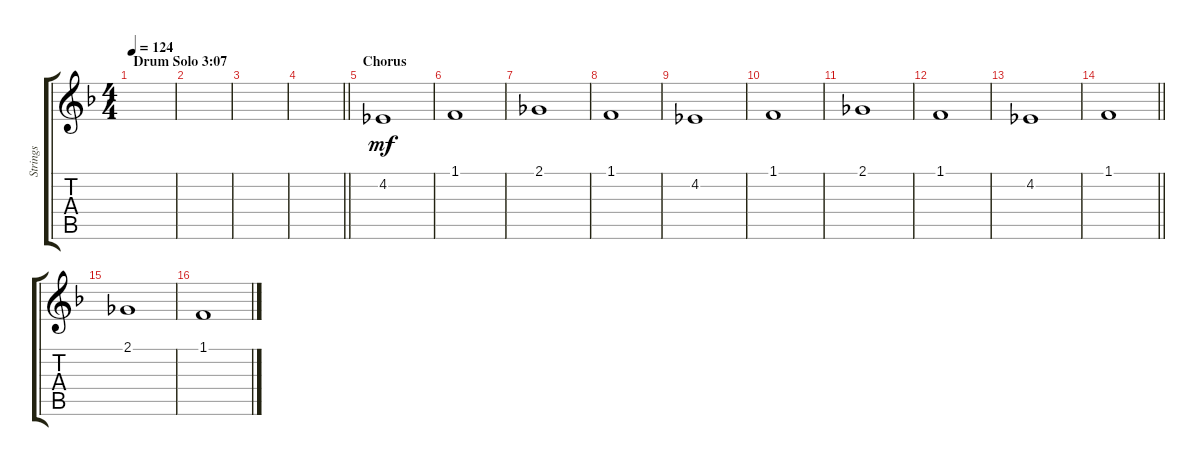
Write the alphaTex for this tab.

\track ("Strings" "Strings") {instrument stringensemble1}
\staff {score tabs}
\tuning (E4 B3 G3 D3 A2 E2) {hide}
\ts (4 4)
\section ("" "Drum Solo 3:07")
\tempo 124
\clef g2
\ks f
|
|
|
\barLineRight lightlight
|
\section ("" "Chorus")
4.2.1{dy mf} |
1.1.1 |
2.1.1 |
1.1.1 |
4.2.1 |
1.1.1 |
2.1.1 |
1.1.1 |
4.2.1 |
\barLineRight lightlight
1.1.1 |
2.1.1 |
1.1.1
